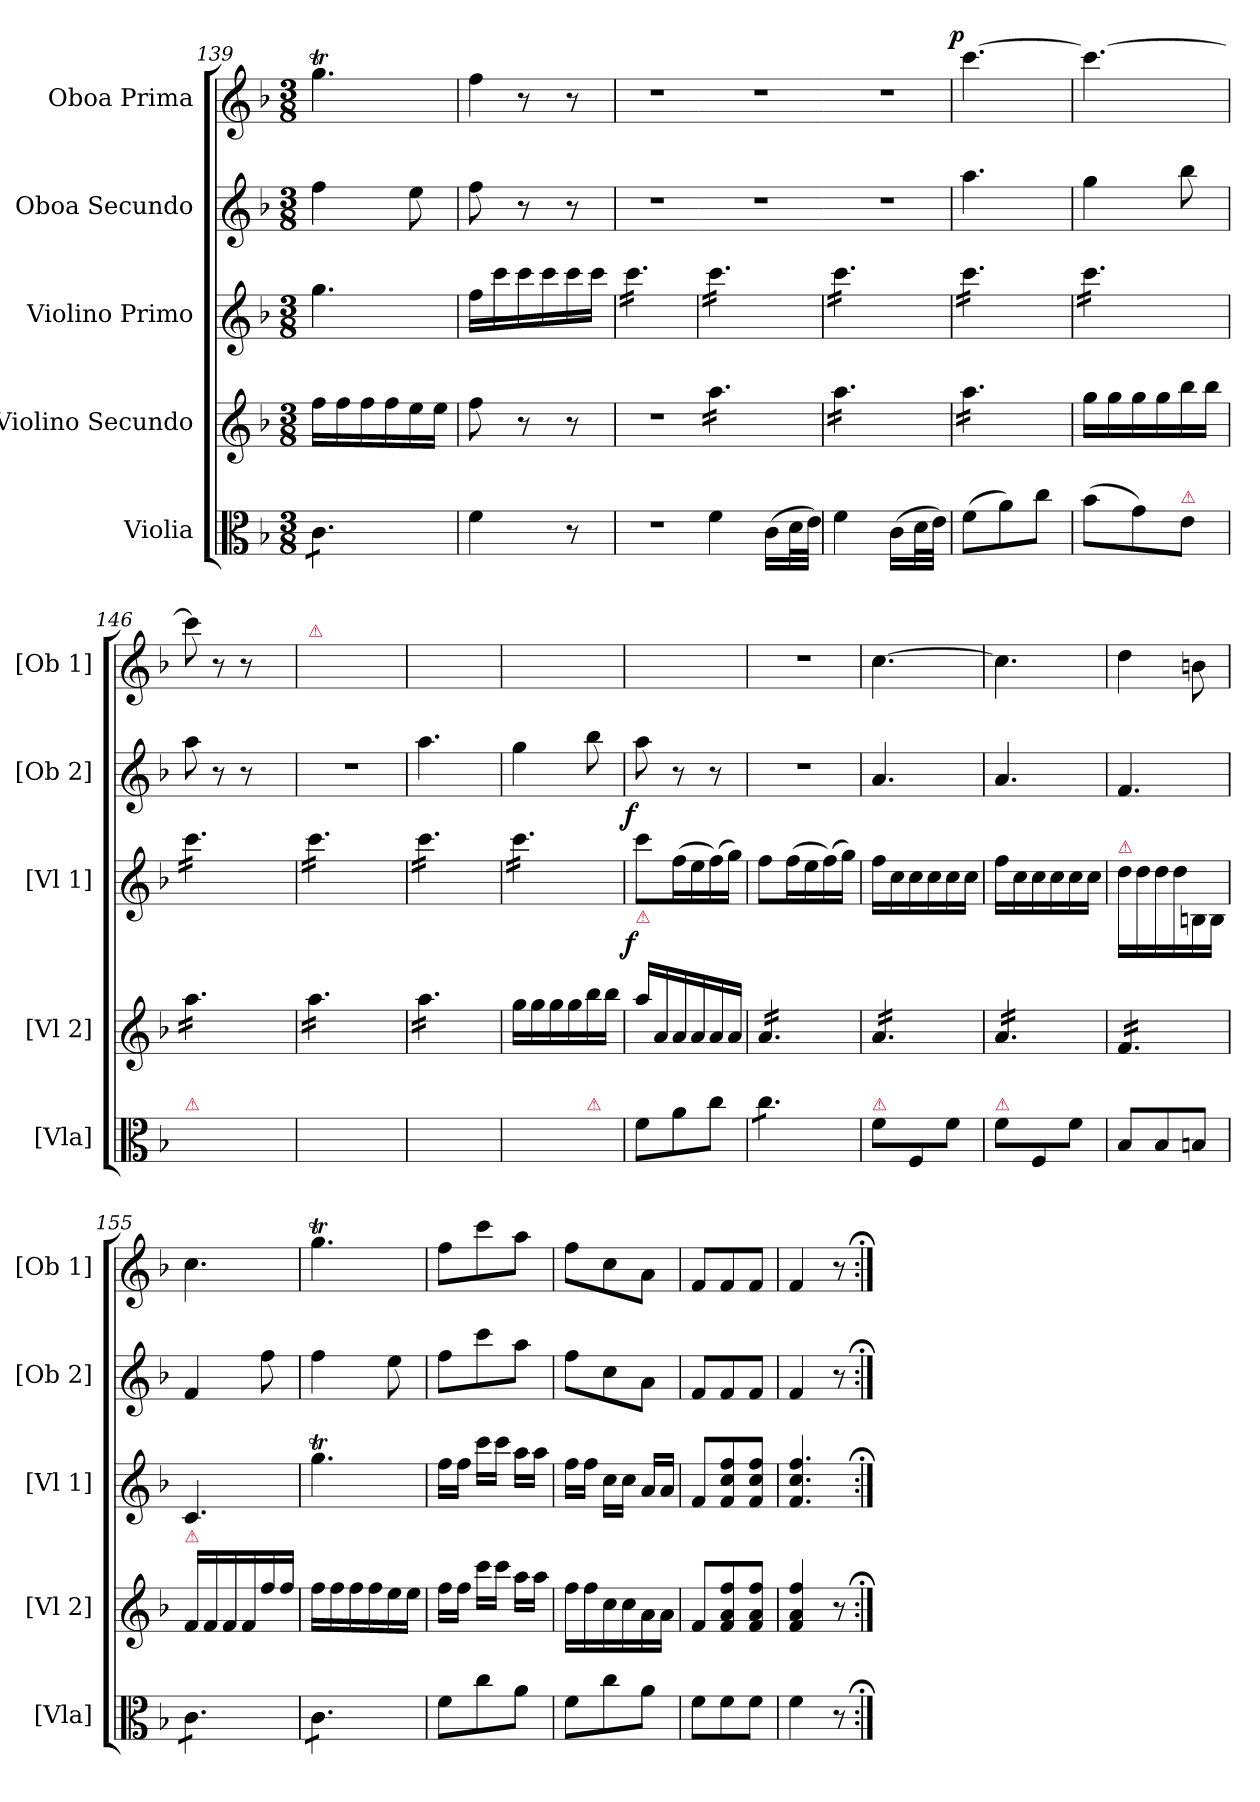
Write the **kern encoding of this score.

**kern	**kern	**dynam	**kern	**dynam	**kern	**kern	**dynam
*part5	*part4	*part4	*part3	*part3	*part2	*part1	*part1
*staff5	*staff4	*staff4	*staff3	*staff3	*staff2	*staff1	*staff1
*I"Violia	*I"Violino Secundo	*	*I"Violino Primo	*	*I"Oboa Secundo	*I"Oboa Prima	*
*I'[Vla]	*I'[Vl 2]	*	*I'[Vl 1]	*	*I'[Ob 2]	*I'[Ob 1]	*
*clefC3	*clefG2	*	*clefG2	*	*clefG2	*clefG2	*
*k[b-]	*k[b-]	*	*k[b-]	*	*k[b-]	*k[b-]	*
*F:	*F:	*	*F:	*	*F:	*F:	*
*M3/8	*M3/8	*	*M3/8	*	*M3/8	*M3/8	*
=139	=139	=139	=139	=139	=139	=139	=139
*tremolo	*	*	*	*	*	*	*
8c\L	16ff\LL	.	4.gg\	.	4ff\	4.ggT\	.
.	16ff\	.	.	.	.	.	.
8c\	16ff\	.	.	.	.	.	.
.	16ff\	.	.	.	.	.	.
8c\J	16ee\	.	.	.	8ee\	.	.
*Xtremolo	*	*	*	*	*	*	*
.	16ee\JJ	.	.	.	.	.	.
=140	=140	=140	=140	=140	=140	=140	=140
!	!	!	!	!LO:DY:a:rj	!	!LO:N:vis=4	!
4f\	8ff\	.	16ff\LL	p&colon;	8ff\	8ff\	.
.	.	.	16ccc\	.	.	.	.
.	8r	.	16ccc\	.	8r	8r	.
.	.	.	16ccc\	.	.	.	.
8r	8r	.	16ccc\	.	8r	8r	.
.	.	.	16ccc\JJ	.	.	.	.
=141	=141	=141	=141	=141	=141	=141	=141
*	*	*	*tremolo	*	*	*	*
4.r	4.r	.	16ccc\LL	.	4.r	4.r	.
.	.	.	16ccc\	.	.	.	.
.	.	.	16ccc\	.	.	.	.
.	.	.	16ccc\	.	.	.	.
.	.	.	16ccc\	.	.	.	.
.	.	.	16ccc\JJ	.	.	.	.
=142	=142	=142-	=142	=142-	=142-	=142-	=142-
!	!	!LO:DY:a:rj	!	!	!	!	!
*	*tremolo	*	*	*	*	*	*
4f\	16aa\LL	p&colon;	16ccc\LL	.	4.r	4.r	.
.	16aa\	.	16ccc\	.	.	.	.
.	16aa\	.	16ccc\	.	.	.	.
.	16aa\	.	16ccc\	.	.	.	.
(>16c\LL	16aa\	.	16ccc\	.	.	.	.
32d\L	16aa\JJ	.	16ccc\JJ	.	.	.	.
32e\JJJ)	.	.	.	.	.	.	.
=143	=143	=143-	=143	=143-	=143-	=143-	=143-
4f\	16aa\LL	.	16ccc\LL	.	4.r	4.r	.
.	16aa\	.	16ccc\	.	.	.	.
.	16aa\	.	16ccc\	.	.	.	.
.	16aa\	.	16ccc\	.	.	.	.
(>16c\LL	16aa\	.	16ccc\	.	.	.	.
32d\L	16aa\JJ	.	16ccc\JJ	.	.	.	.
32e\JJJ)	.	.	.	.	.	.	.
=144	=144	=144	=144	=144	=144	=144	=144
!	!	!	!	!	!	!	!LO:DY:a:rj
(>8f\L	16aa\LL	.	16ccc\LL	.	4.aa\	[>4.ccc\	p
.	16aa\	.	16ccc\	.	.	.	.
8a\)	16aa\	.	16ccc\	.	.	.	.
.	16aa\	.	16ccc\	.	.	.	.
8cc\J	16aa\	.	16ccc\	.	.	.	.
.	16aa\JJ	.	16ccc\JJ	.	.	.	.
*	*Xtremolo	*	*	*	*	*	*
=145	=145	=145	=145	=145	=145	=145	=145
(>8b-\L	16gg\LL	.	16ccc\LL	.	4gg\	4.ccc\_	.
.	16gg\	.	16ccc\	.	.	.	.
8g\)	16gg\	.	16ccc\	.	.	.	.
.	16gg\	.	16ccc\	.	.	.	.
!LO:TX:a:color=crimson:t=⚠	!	!	!	!	!	!	!
8e\J	16bb-\	.	16ccc\	.	8bb-\	.	.
.	16bb-\JJ	.	16ccc\JJ	.	.	.	.
=146	=146	=146	=146	=146	=146	=146	=146
!LO:TX:a:color=crimson:t=⚠	!	!	!	!	!	!	!
*	*tremolo	*	*	*	*	*	*
4f\yy	16aa\LL	.	16ccc\LL	.	8aa\	8ccc\]	.
.	16aa\	.	16ccc\	.	.	.	.
.	16aa\	.	16ccc\	.	8r	8r	.
.	16aa\	.	16ccc\	.	.	.	.
(>16c\LLyy	16aa\	.	16ccc\	.	8r	8r	.
32d\Lyy	16aa\JJ	.	16ccc\JJ	.	.	.	.
32e\JJJyy)	.	.	.	.	.	.	.
=147	=147	=147	=147	=147	=147	=147	=147
!	!	!	!	!	!	!LO:TX:a:color=crimson:t=⚠	!
4f\yy	16aa\LL	.	16ccc\LL	.	4.r	4.ryy	.
.	16aa\	.	16ccc\	.	.	.	.
.	16aa\	.	16ccc\	.	.	.	.
.	16aa\	.	16ccc\	.	.	.	.
(>16c\LLyy	16aa\	.	16ccc\	.	.	.	.
32d\Lyy	16aa\JJ	.	16ccc\JJ	.	.	.	.
32e\JJJyy)	.	.	.	.	.	.	.
=148	=148	=148	=148	=148	=148	=148	=148
(>8f\Lyy	16aa\LL	.	16ccc\LL	.	4.aa\	4.ryy	.
.	16aa\	.	16ccc\	.	.	.	.
8a\yy)	16aa\	.	16ccc\	.	.	.	.
.	16aa\	.	16ccc\	.	.	.	.
8cc\Jyy	16aa\	.	16ccc\	.	.	.	.
.	16aa\JJ	.	16ccc\JJ	.	.	.	.
*	*Xtremolo	*	*	*	*	*	*
=149	=149	=149	=149	=149	=149	=149	=149
(>8b-\Lyy	16gg\LL	.	16ccc\LL	.	4gg\	4.ryy	.
.	16gg\	.	16ccc\	.	.	.	.
8g\yy)	16gg\	.	16ccc\	.	.	.	.
.	16gg\	.	16ccc\	.	.	.	.
!LO:TX:a:color=crimson:t=⚠	!	!	!	!	!	!	!
8e\Jyy	16bb-\	.	16ccc\	.	8bb-\	.	.
.	16bb-\JJ	.	16ccc\JJ	.	.	.	.
*	*	*	*Xtremolo	*	*	*	*
=150	=150	=150	=150	=150	=150	=150	=150
!	!LO:TX:a:color=crimson:t=⚠	!	!	!	!	!	!
!	!	!LO:DY:a:rj	!	!LO:DY:a:rj	!	!	!
8f\L	16aa\LL	f	8ccc\L	f	8aa\	4.ryy	.
.	16a/	.	.	.	.	.	.
8a\	16a/	.	(>16ff\L	.	8r	.	.
.	16a/	.	16ee\	.	.	.	.
8cc\J	16a/	.	(>16ff\)	.	8r	.	.
.	16a/JJ	.	16gg\JJ)	.	.	.	.
=151	=151	=151	=151	=151	=151	=151	=151
*tremolo	*	*	*	*	*	*	*
*	*tremolo	*	*	*	*	*	*
8cc\L	16a/LL	.	8ff\L	.	4.r	4.r	.
.	16a/	.	.	.	.	.	.
8cc\	16a/	.	(>16ff\L	.	.	.	.
.	16a/	.	16ee\	.	.	.	.
8cc\J	16a/	.	(>16ff\)	.	.	.	.
*Xtremolo	*	*	*	*	*	*	*
.	16a/JJ	.	16gg\JJ)	.	.	.	.
=152	=152	=152	=152	=152	=152	=152	=152
!LO:TX:a:color=crimson:t=⚠	!	!	!	!	!	!	!
!	!	!	!	!	!	!	!LO:DY:a:rj
8f\L	16a/LL	.	16ff\LL	.	4.a/	[4.cc\	f&colon;
.	16a/	.	16cc\	.	.	.	.
8F/	16a/	.	16cc\	.	.	.	.
.	16a/	.	16cc\	.	.	.	.
8f\J	16a/	.	16cc\	.	.	.	.
.	16a/JJ	.	16cc\JJ	.	.	.	.
=153	=153	=153	=153	=153	=153	=153	=153
!LO:TX:a:color=crimson:t=⚠	!	!	!	!	!	!	!
8f\L	16a/LL	.	16ff\LL	.	4.a/	4.cc\]	.
.	16a/	.	16cc\	.	.	.	.
8F/	16a/	.	16cc\	.	.	.	.
.	16a/	.	16cc\	.	.	.	.
8f\J	16a/	.	16cc\	.	.	.	.
.	16a/JJ	.	16cc\JJ	.	.	.	.
=154	=154	=154	=154	=154	=154	=154	=154
!	!	!	!LO:TX:a:color=crimson:t=⚠	!	!	!	!
8B-/L	16f/LL	.	16dd\LL	.	4.f/	4dd\	.
.	16f/	.	16dd\	.	.	.	.
8B-/	16f/	.	16dd\	.	.	.	.
.	16f/	.	16dd\	.	.	.	.
8Bn/J	16f/	.	16Bn/	.	.	8bn\	.
.	16f/JJ	.	16B/JJ	.	.	.	.
*	*Xtremolo	*	*	*	*	*	*
=155	=155	=155	=155	=155	=155	=155	=155
!	!LO:TX:a:color=crimson:t=⚠	!	!	!	!	!	!
*tremolo	*	*	*	*	*	*	*
8c\L	16f/LL	.	4.c/	.	4f/	4.cc\	.
.	16f/	.	.	.	.	.	.
8c\	16f/	.	.	.	.	.	.
.	16f/	.	.	.	.	.	.
8c\J	16ff\	.	.	.	8ff\	.	.
.	16ff\JJ	.	.	.	.	.	.
=156	=156	=156	=156	=156	=156	=156	=156
8c\L	16ff\LL	.	4.ggT\	.	4ff\	4.ggT\	.
.	16ff\	.	.	.	.	.	.
8c\	16ff\	.	.	.	.	.	.
.	16ff\	.	.	.	.	.	.
8c\J	16ee\	.	.	.	8ee\	.	.
*Xtremolo	*	*	*	*	*	*	*
.	16ee\JJ	.	.	.	.	.	.
=157	=157	=157	=157	=157	=157	=157	=157
8f\L	16ff\LL	.	16ff\LL	.	8ff\L	8ff\L	.
.	16ff\JJ	.	16ff\JJ	.	.	.	.
8cc\	16ccc\LL	.	16ccc\LL	.	8ccc\	8ccc\	.
.	16ccc\JJ	.	16ccc\JJ	.	.	.	.
8a\J	16aa\LL	.	16aa\LL	.	8aa\J	8aa\J	.
.	16aa\JJ	.	16aa\JJ	.	.	.	.
=158	=158	=158	=158	=158	=158	=158	=158
8f\L	16ff\LL	.	16ff\LL	.	8ff\L	8ff\L	.
.	16ff\	.	16ff\JJ	.	.	.	.
8cc\	16cc\	.	16cc\LL	.	8cc\	8cc\	.
.	16cc\	.	16cc\JJ	.	.	.	.
8a\J	16a\	.	16a/LL	.	8a\J	8a\J	.
.	16a\JJ	.	16a/JJ	.	.	.	.
=159	=159	=159	=159	=159	=159	=159	=159
8f\L	8f/L	.	8f/L	.	8f/L	8f/L	.
8f\	8f/ 8a/ 8ff/	.	8f/ 8cc/ 8ff/	.	8f/	8f/	.
8f\J	8f/ 8a/ 8ff/J	.	8f/ 8cc/ 8ff/J	.	8f/J	8f/J	.
=160	=160	=160	=160	=160	=160	=160	=160
4f\	4f/ 4a/ 4ff/	.	4.f/ 4.cc/ 4.ff/	.	4f/	4f/	.
8r	8r	.	.	.	8r	8r	.
=:|!;	=:|!;	=:|!;	=:|!;	=:|!;	=:|!;	=:|!;	=:|!;
*-	*-	*-	*-	*-	*-	*-	*-
